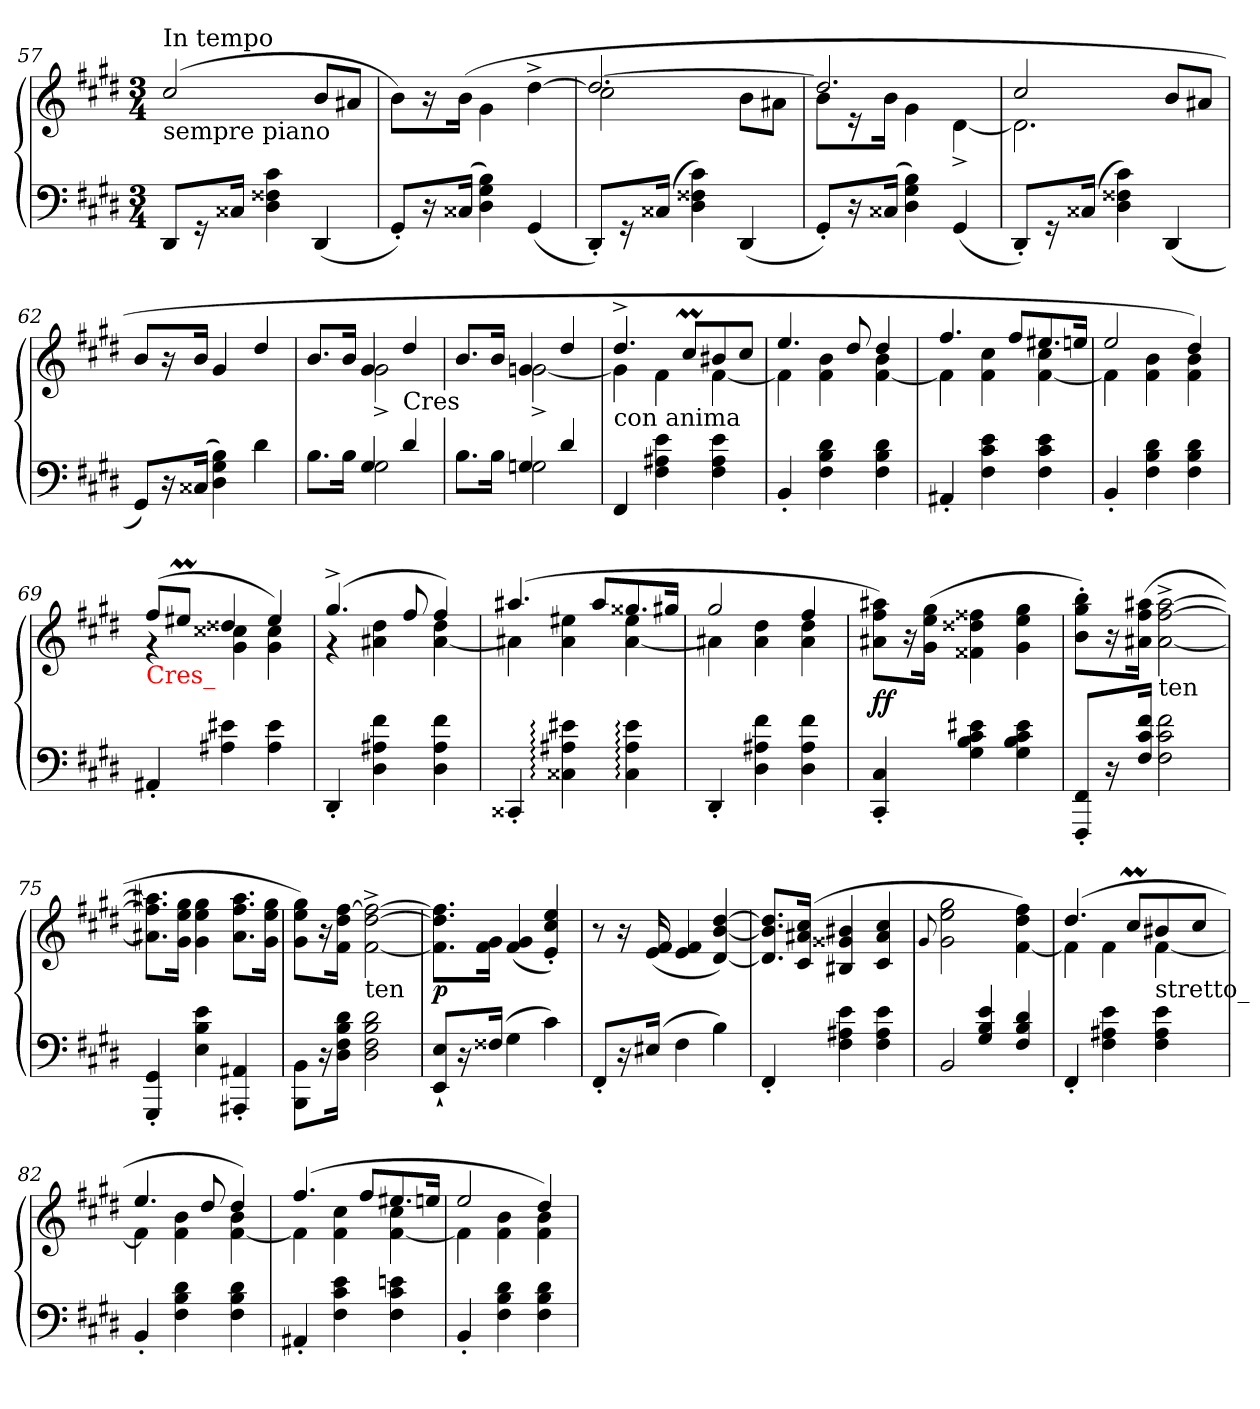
**kern	**kern	**dynam
*part1	*part1	*part1
*staff2	*staff1	*staff1/2
*clefF4	*clefG2	*
*k[f#c#g#d#]	*k[f#c#g#d#]	*
*c#:	*c#:	*
*M3/4	*M3/4	*
=57	=57	=57
!	!LO:TX:a:t=In tempo	!
!	!LO:TX:b:t=sempre piano	!
8DD#L	(<2cc#/	.
16r	.	.
16C##XJk	.	.
4c# 4F##X 4D#	.	.
(<4DD#	8bL	.
.	8a#XJ	.
=58	=58	=58
8GG#'L)	8bL)	.
16r	16r	.
(<16C##XJk	(>16bJk	.
4B 4G# 4D#)	4g#\	.
(<4GG#	[4dd#^	.
=59	=59	=59
*	*^	*
8DD#'L)	2.dd#_	2cc#	.
16r	.	.	.
(<16C##XJk	.	.	.
4c# 4F##X 4D#)	.	.	.
(<4DD#	.	8bL	.
.	.	8a#XJ	.
=60	=60	=60	=60
8GG#'L)	2.dd#]	8bL	.
16r	.	16r	.
(<16C##XJk	.	16bJk	.
4B 4G# 4D#)	.	4g#	.
(<4GG#	.	[4d#^>	.
=61	=61	=61	=61
8DD#'L)	2cc#	2.d#]	.
16r	.	.	.
(<16C##XJk	.	.	.
4c# 4F##X 4D#)	.	.	.
(<4DD#	8bL	.	.
.	8a#XJ	.	.
*	*v	*v	*
=62	=62	=62
8GG#L)	8b/L	.
16r	16r	.
(<16C##XJk	16bJk	.
4B 4G# 4D#)	4g#	.
4d#	4dd#/	.
=63	=63	=63
*^	*^	*
4ryy	8.BL	8.b/L	4ryy	.
.	16BJk	16b/Jk	.	.
4G#	2G#	4g#	2g#^	.
!	!	!LO:TX:c:t=Cres	!	!
4d#	.	4dd#	.	.
=64	=64	=64	=64	=64
4ryy	8.BL	8.b/L	4ryy	.
.	16BJk	16bJk	.	.
4Gn	2G	4gn	[2g^	.
4d#	.	4dd#	.	.
*v	*v	*	*	*
=65	=65	=65	=65
!	!LO:TX:b:t=con anima	!	!
4FF#	4.dd#^	4gn]	.
4e 4A#X 4F#	.	4f#	.
.	8cc#ML	.	.
4e 4A# 4F#	8b#X	[4f#	.
.	8cc#J	.	.
=66	=66	=66	=66
4BB'	4.ee	4f#]	.
4d# 4B 4F#	.	4b 4f#	.
.	8dd#	.	.
4d# 4B 4F#	4dd#	4b [4f#	.
=67	=67	=67	=67
4AA#X'	4.ff#	4f#]	.
4e 4c# 4F#	.	4cc# 4f#	.
.	8ff#L	.	.
4e 4c# 4F#	8.ee#X	4cc# [4f#	.
.	16eenJk	.	.
=68	=68	=68	=68
4BB'	2ee	4f#]	.
4d# 4B 4F#	.	4b 4f#	.
4d# 4B 4F#	4dd#)	4b 4f#	.
=69	=69	=69	=69
!	!LO:TX:b:color=red:t=Cres_	!	!
4AA#X'	(>8ff#L	4rg	.
.	8ee#XmJ	.	.
4e#X 4A#	4dd##X	4cc##X 4g#	.
4e# 4A#	4ee#)	4cc## 4g#	.
=70	=70	=70	=70
4DD#'	(>4.gg#^	4r	.
4f# 4A#X 4D#	.	4dd# 4a#X	.
.	8ff#	.	.
4f# 4A# 4D#	4ff#)	4dd# [4a#	.
=71	=71	=71	=71
4CC##X'	(>4.aa#X	4a#X]	.
4e#X: 4A#X: 4C##X:	.	4ee#X 4a#	.
.	8aa#L	.	.
4e#: 4A#: 4C##:	8.gg##X	4ee# [4a#	.
.	16gg#XJk	.	.
=72	=72	=72	=72
4DD#'	2gg#	4a#X]	.
4f# 4A#X 4D#	.	4dd# 4a#	.
4f# 4A# 4D#	4ff#	4dd# 4a#	.
*	*v	*v	*
=73	=73	=73
4C#' 4CC#'	8aa#X 8ff# 8a#XL)	ff
.	16r	.
.	(>16gg# 16ee 16g#Jk	.
4e#X 4c# 4B 4G#	4ff##X 4dd##X 4f##X	.
4e# 4c# 4B 4G#	4gg# 4ee 4g#	.
=74	=74	=74
8FF#'/ 8FFF#'/L	8bb' 8gg#' 8b'L)	.
16r	16r	.
16f#\ 16c#\ 16F#\Jk	(16aa#X 16ff# 16a#XJk	.
!	!LO:TX:b:t=ten	!
2f# 2c# 2F#	[2aa#^< [2ff#^< [2a#^<	.
=75	=75	=75
4GG#' 4GGG#'	8.aa#X] 8.ff#] 8.a#X]L	.
.	16gg# 16ee 16g#Jk	.
4e 4B 4E	4gg# 4ee 4g#	.
4AA#X' 4AAA#X'	8.aa# 8.ff# 8.a#L	.
.	16gg# 16ee 16g#Jk	.
=76	=76	=76
8BB\ 8BBB\L	8gg# 8ee 8g#L)	.
16r	16r	.
16d# 16B 16F# 16D#Jk	[16ff# 16dd# 16f#Jk	.
!	!LO:TX:b:t=ten	!
2d# 2B 2F# 2D#	2ff#_^< [2dd#^< [2f#^<	.
=77	=77	=77
8E` 8EE`L	8.ff#]\ 8.dd#]\ 8.f#]\L	p
16r	.	.
(>16F##XJk	16g# 16f#Jk	.
4G#	(>4g# 4f#	.
4c#)	4ee'> 4cc#'> 4e'>)	.
=78	=78	=78
8FF#'L	8r	.
16r	16r	.
(>16E#XJk	(>16f# 16e	.
4F#	4f# 4e	.
4B)	[4dd# [4b [4d#)	.
=79	=79	=79
4FF#'	8.dd#] 8.b] 8.d#]L	.
.	(>16cc# 16a#X 16c#Jk	.
4e 4A#X 4F#	4b#X 4g##X 4B#X	.
4e 4A# 4F#	4cc# 4a# 4c#	.
=80	=80	=80
.	8qqg#/	.
*^	*	*
4ryy	2BB/	2gg# 2ee 2g#	.
4e 4B 4G#	.	.	.
4d#/ 4B/ 4F#/	4ryy	4ff# 4dd# [4f#)	.
*v	*v	*	*
=81	=81	=81
*	*^	*
4FF#'	(>4.dd#	4f#]	.
4e 4A#X 4F#	.	4f#	.
.	8cc#ML	.	.
!	!LO:TX:b:t=stretto_	!	!
4e 4A# 4F#	8b#X	[4f#	.
.	8cc#J	.	.
=82	=82	=82	=82
4BB'	4.ee	4f#]	.
4d# 4B 4F#	.	4b 4f#	.
.	8dd#	.	.
4d# 4B 4F#	4dd#)	4b [4f#	.
=83	=83	=83	=83
4AA#X'	(>4.ff#	4f#]	.
4e 4c# 4F#	.	4cc# 4f#	.
.	8ff#L	.	.
4en 4c# 4F#	8.ee#X	4cc# [4f#	.
.	16eenJk	.	.
=84	=84	=84	=84
4BB'	2ee	4f#]	.
4d# 4B 4F#	.	4b 4f#	.
4d# 4B 4F#	4dd#)	4b 4f#	.
*	*v	*v	*
=	=	=
*-	*-	*-
